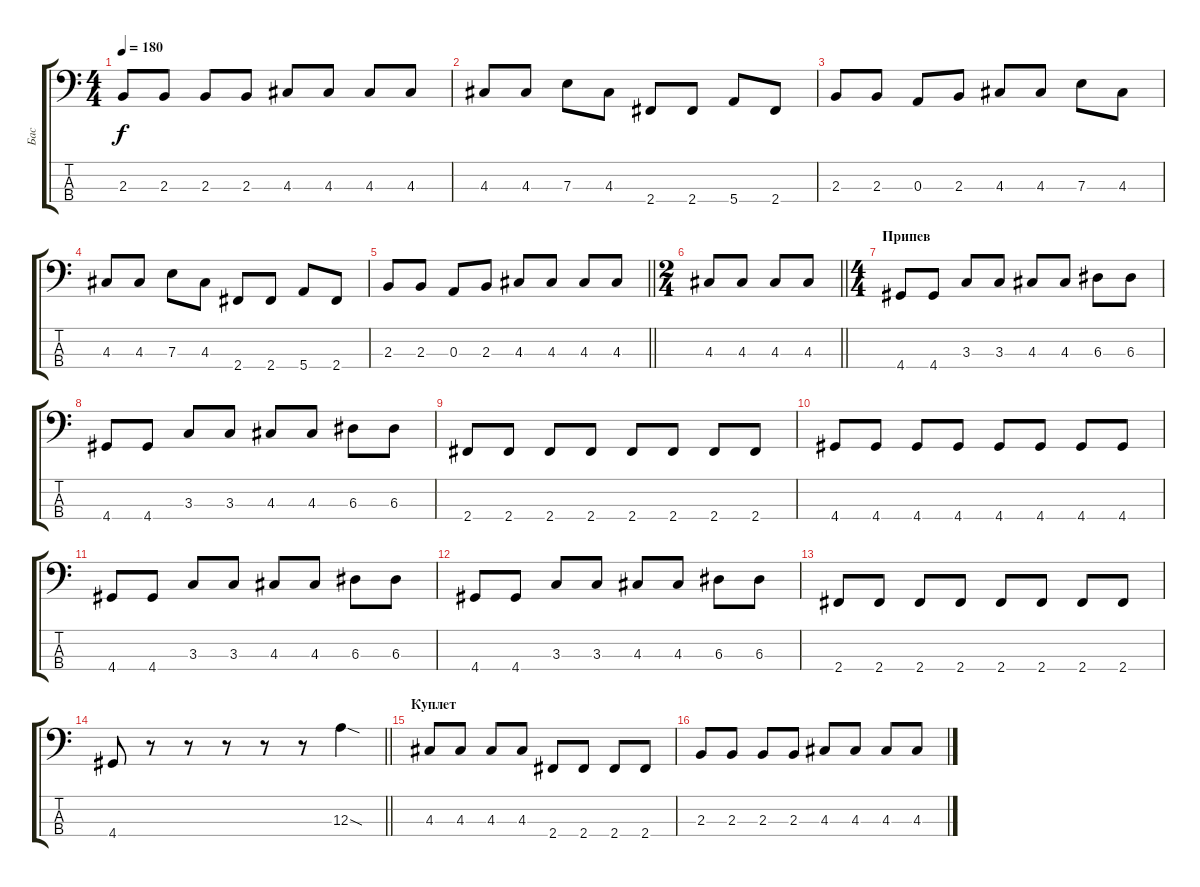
\track ("Бас" "Бас") {instrument electricbassfinger}
\staff {score tabs}
\tuning (G2 D2 A1 E1) {hide}
\ts (4 4)
\tempo 180
\clef f4
\ks c
2.3.8{dy f} 2.3.8 2.3.8 2.3.8 4.3.8 4.3.8 4.3.8 4.3.8 |
4.3.8 4.3.8 7.3.8 4.3.8 2.4.8 2.4.8 5.4.8 2.4.8 |
2.3.8 2.3.8 0.3.8 2.3.8 4.3.8 4.3.8 7.3.8 4.3.8 |
4.3.8 4.3.8 7.3.8 4.3.8 2.4.8 2.4.8 5.4.8 2.4.8 |
\barLineRight lightlight
2.3.8 2.3.8 0.3.8 2.3.8 4.3.8 4.3.8 4.3.8 4.3.8 |
\ts (2 4)
\barLineRight lightlight
4.3.8 4.3.8 4.3.8 4.3.8 |
\ts (4 4)
\section ("" "Припев")
4.4.8 4.4.8 3.3.8 3.3.8 4.3.8 4.3.8 6.3.8 6.3.8 |
4.4.8 4.4.8 3.3.8 3.3.8 4.3.8 4.3.8 6.3.8 6.3.8 |
2.4.8 2.4.8 2.4.8 2.4.8 2.4.8 2.4.8 2.4.8 2.4.8 |
4.4.8 4.4.8 4.4.8 4.4.8 4.4.8 4.4.8 4.4.8 4.4.8 |
4.4.8 4.4.8 3.3.8 3.3.8 4.3.8 4.3.8 6.3.8 6.3.8 |
4.4.8 4.4.8 3.3.8 3.3.8 4.3.8 4.3.8 6.3.8 6.3.8 |
2.4.8 2.4.8 2.4.8 2.4.8 2.4.8 2.4.8 2.4.8 2.4.8 |
\barLineRight lightlight
4.4.8 r.8 r.8 r.8 r.8 r.8 12.3{sod}.4 |
\section ("" "Куплет")
4.3.8 4.3.8 4.3.8 4.3.8 2.4.8 2.4.8 2.4.8 2.4.8 |
2.3.8 2.3.8 2.3.8 2.3.8 4.3.8 4.3.8 4.3.8 4.3.8
